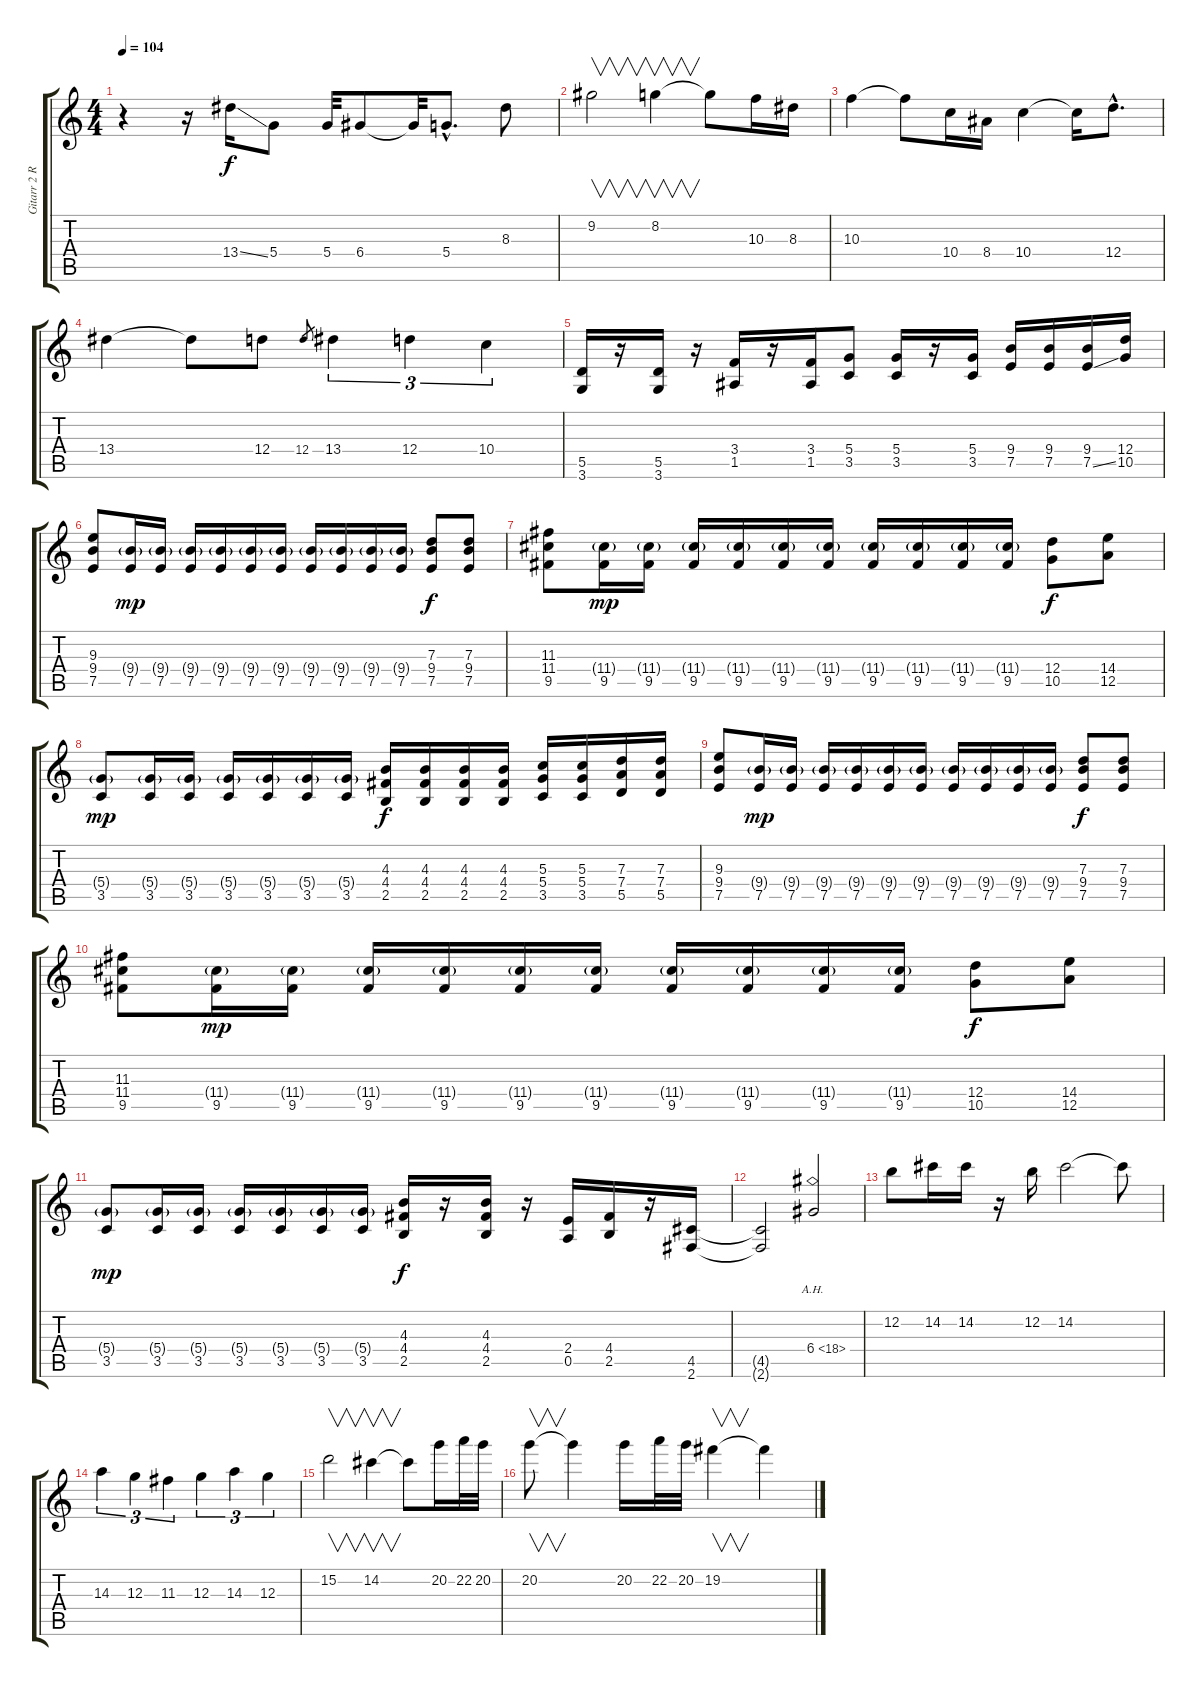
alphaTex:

\track ("Gitarr 2 Rytm/Solo" "Gitarr 2 R") {instrument distortionguitar}
\staff {score tabs}
\tuning (E4 B3 G3 D3 A2 E2) {hide}
\ts (4 4)
\tempo 104
\clef g2
\ks c
r.4{dy f} r.16 13.4{ss}.16 5.4.8 5.4.32 6.4.8 6.4{t}.32 5.4{hac}.8{d} 8.3.8 |
9.2.2{v} 8.2.4{v} 8.2{t}.8 10.3.16 8.3.16 |
10.3.4 10.3{t}.8 10.4.16 8.4.16 10.4.4 10.4{t}.16 12.4{hac}.8{d} |
13.4.4 13.4{t}.8 12.4.8 12.4.8{gr} 13.4.4{tu (3 2)} 12.4.4{tu (3 2)} 10.4.4{tu (3 2)} |
(5.5 3.6).16 r.16 (5.5 3.6).16 r.16 (3.4 1.5).16 r.16 (3.4 1.5).16 (5.4 3.5).8 (5.4 3.5).16 r.16 (5.4 3.5).16 (9.4 7.5).16 (9.4 7.5).16 (9.4 7.5{ss}).16 (12.4 10.5).16 |
(9.3 9.4 7.5).8 (9.4{g} 7.5).16{dy mp} (9.4{g} 7.5).16 (9.4{g} 7.5).16 (9.4{g} 7.5).16 (9.4{g} 7.5).16 (9.4{g} 7.5).16 (9.4{g} 7.5).16 (9.4{g} 7.5).16 (9.4{g} 7.5).16 (9.4{g} 7.5).16 (7.3 9.4 7.5).8{dy f} (7.3 9.4 7.5).8 |
(11.3 11.4 9.5).8 (11.4{g} 9.5).16{dy mp} (11.4{g} 9.5).16 (11.4{g} 9.5).16 (11.4{g} 9.5).16 (11.4{g} 9.5).16 (11.4{g} 9.5).16 (11.4{g} 9.5).16 (11.4{g} 9.5).16 (11.4{g} 9.5).16 (11.4{g} 9.5).16 (12.4 10.5).8{dy f} (14.4 12.5).8 |
(5.4{g} 3.5).8{dy mp} (5.4{g} 3.5).16 (5.4{g} 3.5).16 (5.4{g} 3.5).16 (5.4{g} 3.5).16 (5.4{g} 3.5).16 (5.4{g} 3.5).16 (4.3 4.4 2.5).16{dy f} (4.3 4.4 2.5).16 (4.3 4.4 2.5).16 (4.3 4.4 2.5).16 (5.3 5.4 3.5).16 (5.3 5.4 3.5).16 (7.3 7.4 5.5).16 (7.3 7.4 5.5).16 |
(9.3 9.4 7.5).8 (9.4{g} 7.5).16{dy mp} (9.4{g} 7.5).16 (9.4{g} 7.5).16 (9.4{g} 7.5).16 (9.4{g} 7.5).16 (9.4{g} 7.5).16 (9.4{g} 7.5).16 (9.4{g} 7.5).16 (9.4{g} 7.5).16 (9.4{g} 7.5).16 (7.3 9.4 7.5).8{dy f} (7.3 9.4 7.5).8 |
(11.3 11.4 9.5).8 (11.4{g} 9.5).16{dy mp} (11.4{g} 9.5).16 (11.4{g} 9.5).16 (11.4{g} 9.5).16 (11.4{g} 9.5).16 (11.4{g} 9.5).16 (11.4{g} 9.5).16 (11.4{g} 9.5).16 (11.4{g} 9.5).16 (11.4{g} 9.5).16 (12.4 10.5).8{dy f} (14.4 12.5).8 |
(5.4{g} 3.5).8{dy mp} (5.4{g} 3.5).16 (5.4{g} 3.5).16 (5.4{g} 3.5).16 (5.4{g} 3.5).16 (5.4{g} 3.5).16 (5.4{g} 3.5).16 (4.3 4.4 2.5).16{dy f} r.16 (4.3 4.4 2.5).16 r.16 (2.4 0.5).16 (4.4 2.5).16 r.16 (4.5 2.6).16 |
(4.5{t} 2.6{t}).2 6.4{ah 12}.2 |
12.2.8 14.2.16 14.2.16 r.16 12.2.16 14.2.2 14.2{t}.8 |
14.3.4{tu (3 2)} 12.3.4{tu (3 2)} 11.3.4{tu (3 2)} 12.3.4{tu (3 2)} 14.3.4{tu (3 2)} 12.3.4{tu (3 2)} |
15.2.2{v} 14.2.4{v} 14.2{t}.8 20.2.16 22.2.32 20.2.32 |
20.2.8{v} 20.2{t}.4 20.2.16 22.2.32 20.2.32 19.2.4{v} 19.2{t}.4
